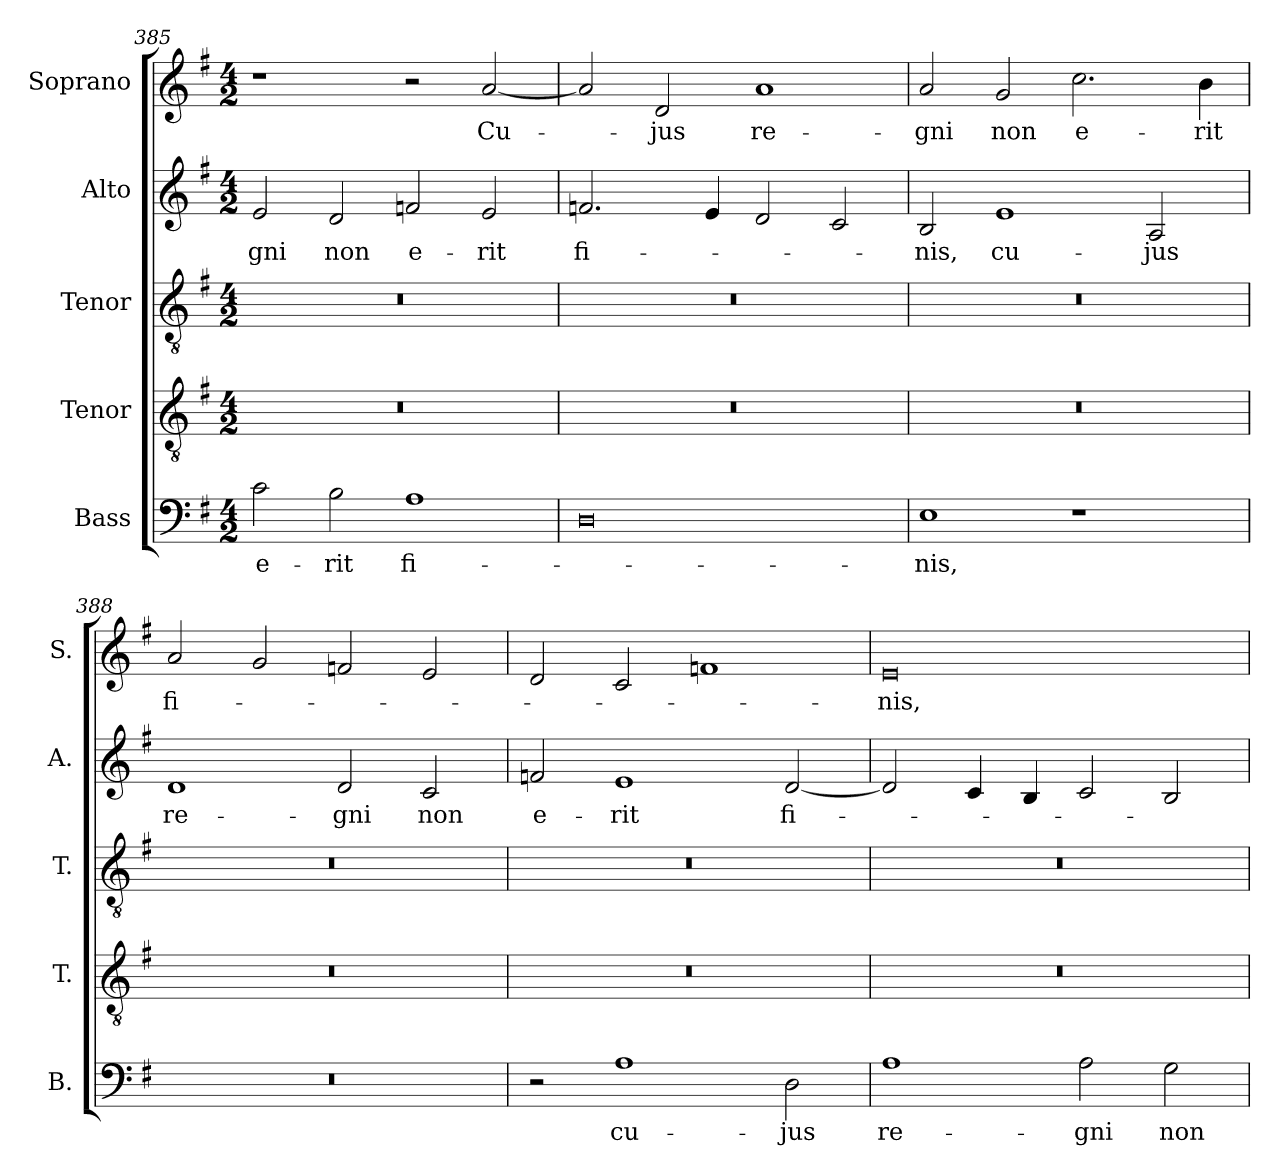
**kern	**text	**kern	**kern	**kern	**text	**kern	**text
*part5	*part5	*part4	*part3	*part2	*part2	*part1	*part1
*staff5	*staff5	*staff4	*staff3	*staff2	*staff2	*staff1	*staff1
*I"Bass	*	*I"Tenor	*I"Tenor	*I"Alto	*	*I"Soprano	*
*I'B.	*	*I'T.	*I'T.	*I'A.	*	*I'S.	*
*clefF4	*	*clefGv2	*clefGv2	*clefG2	*	*clefG2	*
*	*	*ITrd7c12	*ITrd7c12	*	*	*	*
*k[f#]	*	*k[f#]	*k[f#]	*k[f#]	*	*k[f#]	*
*G:	*	*G:	*G:	*G:	*	*G:	*
*M4/2	*	*M4/2	*M4/2	*M4/2	*	*M4/2	*
=385	=385	=385	=385	=385	=385	=385	=385
!	!LO:LY:b:color=#000000	!LO:N:vis=1	!LO:N:vis=1	!	!	!	!
!	!	!	!	!	!LO:LY:b:color=#000000	!	!
2ci\	e-	0r	0r	2ei/	-gni	1r	.
!	!LO:LY:b:color=#000000	!	!	!	!	!	!
!	!	!	!	!	!LO:LY:b:color=#000000	!	!
2Bi\	-rit	.	.	2di/	non	.	.
!	!LO:LY:b:color=#000000	!	!	!	!	!	!
!	!	!	!	!	!LO:LY:b:color=#000000	!	!
1Ai	fi-	.	.	2fni/	e-	2r	.
!	!	!	!	!	!LO:LY:b:color=#000000	!	!
!	!	!	!	!	!	!	!LO:LY:b:color=#000000
.	.	.	.	2ei/	-rit	[2ai/	Cu-
!!LO:LB:g=z
=386	=386	=386	=386	=386	=386	=386	=386
!	!	!LO:N:vis=1	!LO:N:vis=1	!	!	!	!
!	!	!	!	!	!LO:LY:b:color=#000000	!	!
0Di	.	0r	0r	2.fni/	fi-	2ai/]	.
!	!	!	!	!	!	!	!LO:LY:b:color=#000000
.	.	.	.	.	.	2di/	-jus
.	.	.	.	4ei/	.	.	.
!	!	!	!	!	!	!	!LO:LY:b:color=#000000
.	.	.	.	2di/	.	1ai	re-
.	.	.	.	2ci/	.	.	.
=387	=387	=387	=387	=387	=387	=387	=387
!	!LO:LY:b:color=#000000	!LO:N:vis=1	!LO:N:vis=1	!	!	!	!
!	!	!	!	!	!LO:LY:b:color=#000000	!	!
!	!	!	!	!	!	!	!LO:LY:b:color=#000000
1Ei	-nis,	0r	0r	2Bi/	-nis,	2ai/	-gni
!	!	!	!	!	!LO:LY:b:color=#000000	!	!
!	!	!	!	!	!	!	!LO:LY:b:color=#000000
.	.	.	.	1ei	cu-	2gi/	non
!	!	!	!	!	!	!	!LO:LY:b:color=#000000
1r	.	.	.	.	.	2.cci\	e-
!	!	!	!	!	!LO:LY:b:color=#000000	!	!
.	.	.	.	2Ai/	-jus	.	.
!	!	!	!	!	!	!	!LO:LY:b:color=#000000
.	.	.	.	.	.	4bi\	-rit
=388	=388	=388	=388	=388	=388	=388	=388
!LO:N:vis=1	!	!LO:N:vis=1	!LO:N:vis=1	!	!	!	!
!	!	!	!	!	!LO:LY:b:color=#000000	!	!
!	!	!	!	!	!	!	!LO:LY:b:color=#000000
0r	.	0r	0r	1di	re-	2ai/	fi-
.	.	.	.	.	.	2gi/	.
!	!	!	!	!	!LO:LY:b:color=#000000	!	!
.	.	.	.	2di/	-gni	2fni/	.
!	!	!	!	!	!LO:LY:b:color=#000000	!	!
.	.	.	.	2ci/	non	2ei/	.
=389	=389	=389	=389	=389	=389	=389	=389
!	!	!LO:N:vis=1	!LO:N:vis=1	!	!	!	!
!	!	!	!	!	!LO:LY:b:color=#000000	!	!
2r	.	0r	0r	2fni/	e-	2di/	.
!	!LO:LY:b:color=#000000	!	!	!	!	!	!
!	!	!	!	!	!LO:LY:b:color=#000000	!	!
1Ai	cu-	.	.	1ei	-rit	2ci/	.
.	.	.	.	.	.	1fni	.
!	!LO:LY:b:color=#000000	!	!	!	!	!	!
!	!	!	!	!	!LO:LY:b:color=#000000	!	!
2Di\	-jus	.	.	[2di/	fi-	.	.
=390	=390	=390	=390	=390	=390	=390	=390
!	!LO:LY:b:color=#000000	!LO:N:vis=1	!LO:N:vis=1	!	!	!	!
!	!	!	!	!	!	!	!LO:LY:b:color=#000000
1Ai	re-	0r	0r	2di/]	.	0ei	-nis,
.	.	.	.	4ci/	.	.	.
.	.	.	.	4Bi/	.	.	.
!	!LO:LY:b:color=#000000	!	!	!	!	!	!
2Ai\	-gni	.	.	2ci/	.	.	.
!	!LO:LY:b:color=#000000	!	!	!	!	!	!
2Gi\	non	.	.	2Bi/	.	.	.
=	=	=	=	=	=	=	=
*-	*-	*-	*-	*-	*-	*-	*-
